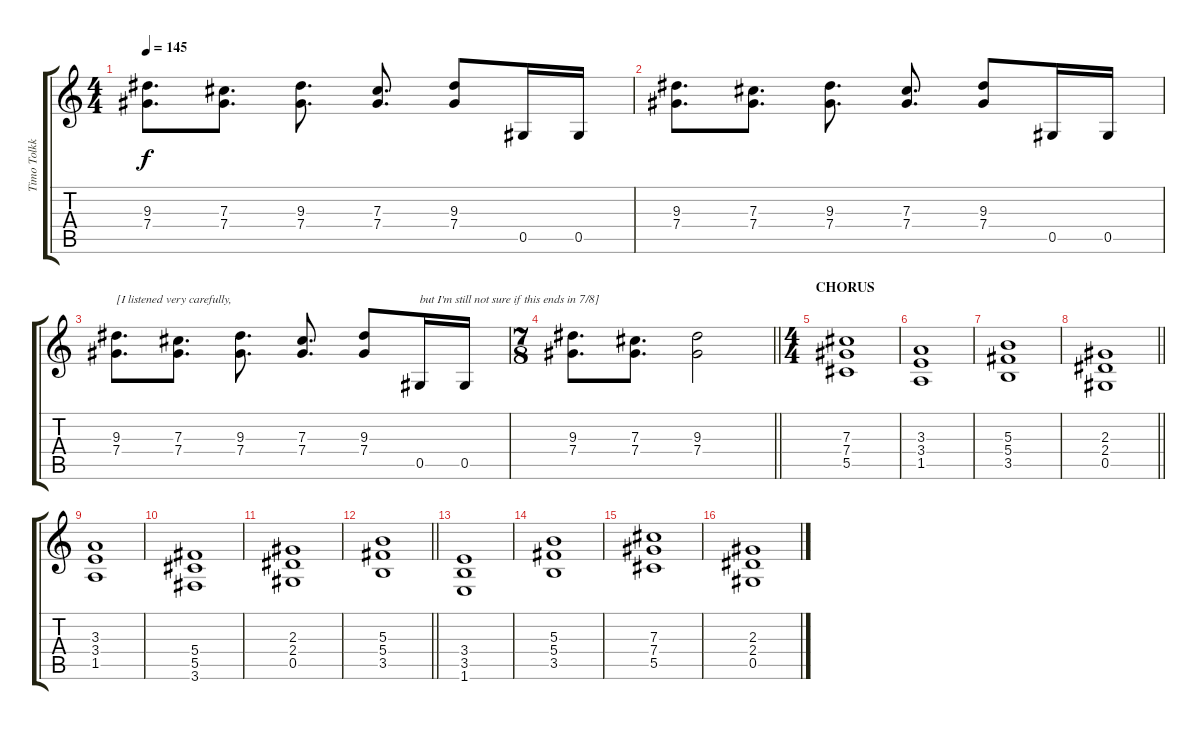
\track ("Timo Tolkki (rhythm)" "Timo Tolkk") {instrument distortionguitar}
\staff {score tabs}
\tuning (Eb4 Bb3 Gb3 Db3 Ab2 Eb2) {hide}
\ts (4 4)
\tempo 145
\clef g2
\ks c
(9.3 7.4).8{d dy f} (7.3 7.4).8{d} (9.3 7.4).8{d} (7.3 7.4).8{d} (9.3 7.4).8 0.5.16 0.5.16 |
(9.3 7.4).8{d} (7.3 7.4).8{d} (9.3 7.4).8{d} (7.3 7.4).8{d} (9.3 7.4).8 0.5.16 0.5.16 |
(9.3 7.4).8{d txt "[I listened very carefully,"} (7.3 7.4).8{d} (9.3 7.4).8{d} (7.3 7.4).8{d} (9.3 7.4).8 0.5.16{txt "but I'm still not sure if this ends in 7/8]"} 0.5.16 |
\ts (7 8)
\barLineRight lightlight
(9.3 7.4).8{d} (7.3 7.4).8{d} (9.3 7.4).2 |
\ts (4 4)
\section ("" "CHORUS")
(7.3 7.4 5.5).1 |
(3.3 3.4 1.5).1 |
(5.3 5.4 3.5).1 |
\barLineRight lightlight
(2.3 2.4 0.5).1 |
(3.3 3.4 1.5).1 |
(5.4 5.5 3.6).1 |
(2.3 2.4 0.5).1 |
\barLineRight lightlight
(5.3 5.4 3.5).1 |
(3.4 3.5 1.6).1 |
(5.3 5.4 3.5).1 |
(7.3 7.4 5.5).1 |
(2.3 2.4 0.5).1
